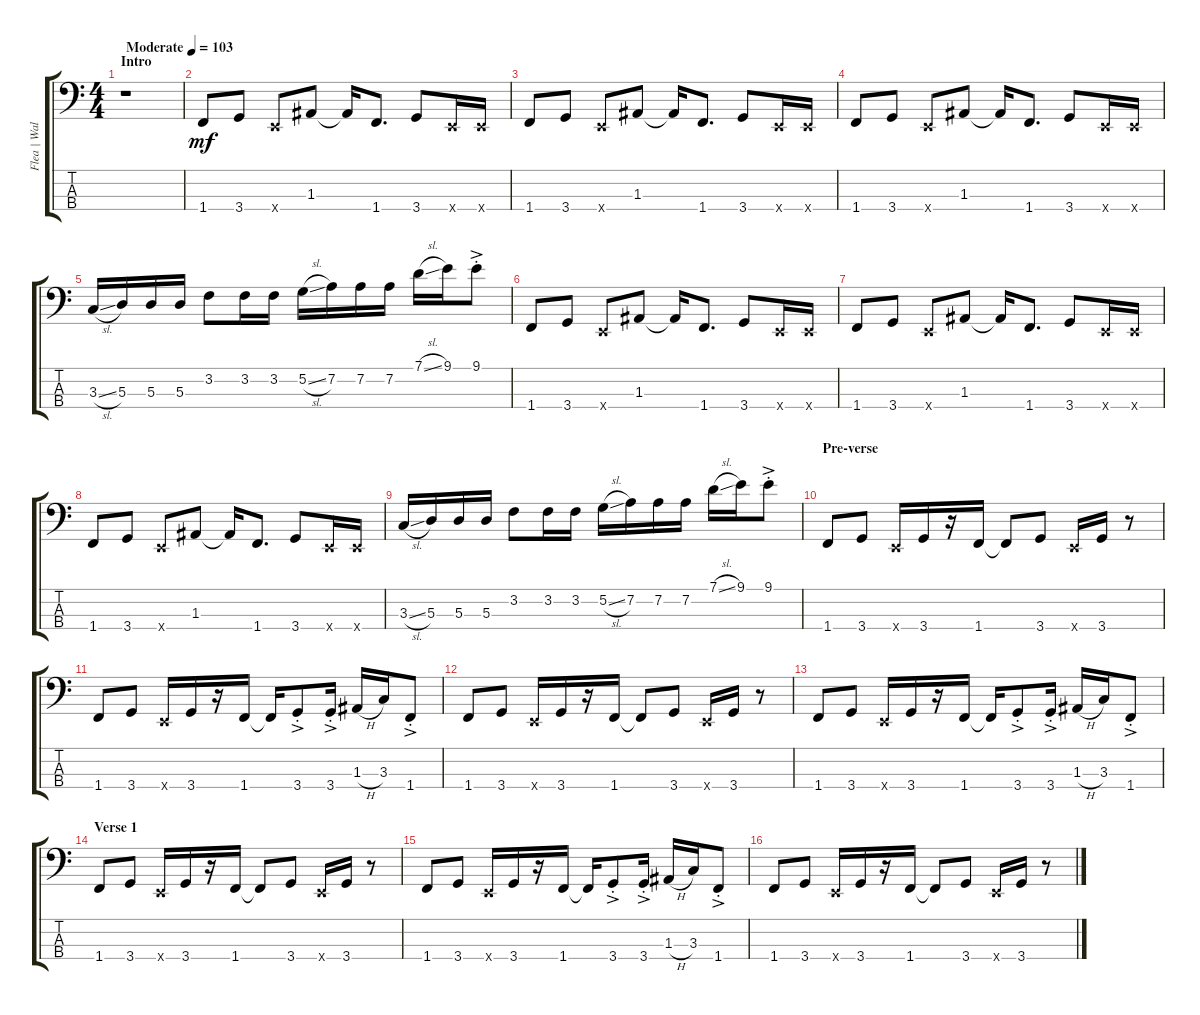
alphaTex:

\track ("Flea | Wal Mk ll | Bass" "Flea | Wal") {instrument electricbassfinger}
\staff {score tabs}
\tuning (G2 D2 A1 E1) {hide}
\ts (4 4)
\section ("" "Intro")
\tempo (103 "Moderate")
\clef f4
\ks c
r.1{dy mf instrument electricbassfinger} |
1.4.8 3.4.8 0.4{x}.8 1.3.8 1.3{t}.16 1.4.8{d} 3.4.8 0.4{x}.16 0.4{x}.16 |
1.4.8 3.4.8 0.4{x}.8 1.3.8 1.3{t}.16 1.4.8{d} 3.4.8 0.4{x}.16 0.4{x}.16 |
1.4.8 3.4.8 0.4{x}.8 1.3.8 1.3{t}.16 1.4.8{d} 3.4.8 0.4{x}.16 0.4{x}.16 |
3.3{sl}.16 5.3.16 5.3.16 5.3.16 3.2.8 3.2.16 3.2.16 5.2{sl}.16 7.2.16 7.2.16 7.2.16 7.1{sl}.16 9.1.16 9.1{ac st}.8 |
1.4.8 3.4.8 0.4{x}.8 1.3.8 1.3{t}.16 1.4.8{d} 3.4.8 0.4{x}.16 0.4{x}.16 |
1.4.8 3.4.8 0.4{x}.8 1.3.8 1.3{t}.16 1.4.8{d} 3.4.8 0.4{x}.16 0.4{x}.16 |
1.4.8 3.4.8 0.4{x}.8 1.3.8 1.3{t}.16 1.4.8{d} 3.4.8 0.4{x}.16 0.4{x}.16 |
3.3{sl}.16 5.3.16 5.3.16 5.3.16 3.2.8 3.2.16 3.2.16 5.2{sl}.16 7.2.16 7.2.16 7.2.16 7.1{sl}.16 9.1.16 9.1{ac st}.8 |
\section ("" "Pre-verse")
1.4.8 3.4.8 0.4{x}.16 3.4.16 r.16 1.4.16 1.4{t}.8 3.4.8 0.4{x}.16 3.4.16 r.8 |
1.4.8 3.4.8 0.4{x}.16 3.4.16 r.16 1.4.16 1.4{t}.16 3.4{ac st}.8 3.4{ac st}.16 1.3{h}.16 3.3.16 1.4{ac st}.8 |
1.4.8 3.4.8 0.4{x}.16 3.4.16 r.16 1.4.16 1.4{t}.8 3.4.8 0.4{x}.16 3.4.16 r.8 |
1.4.8 3.4.8 0.4{x}.16 3.4.16 r.16 1.4.16 1.4{t}.16 3.4{ac st}.8 3.4{ac st}.16 1.3{h}.16 3.3.16 1.4{ac st}.8 |
\section ("" "Verse 1")
1.4.8 3.4.8 0.4{x}.16 3.4.16 r.16 1.4.16 1.4{t}.8 3.4.8 0.4{x}.16 3.4.16 r.8 |
1.4.8 3.4.8 0.4{x}.16 3.4.16 r.16 1.4.16 1.4{t}.16 3.4{ac st}.8 3.4{ac st}.16 1.3{h}.16 3.3.16 1.4{ac st}.8 |
1.4.8 3.4.8 0.4{x}.16 3.4.16 r.16 1.4.16 1.4{t}.8 3.4.8 0.4{x}.16 3.4.16 r.8
